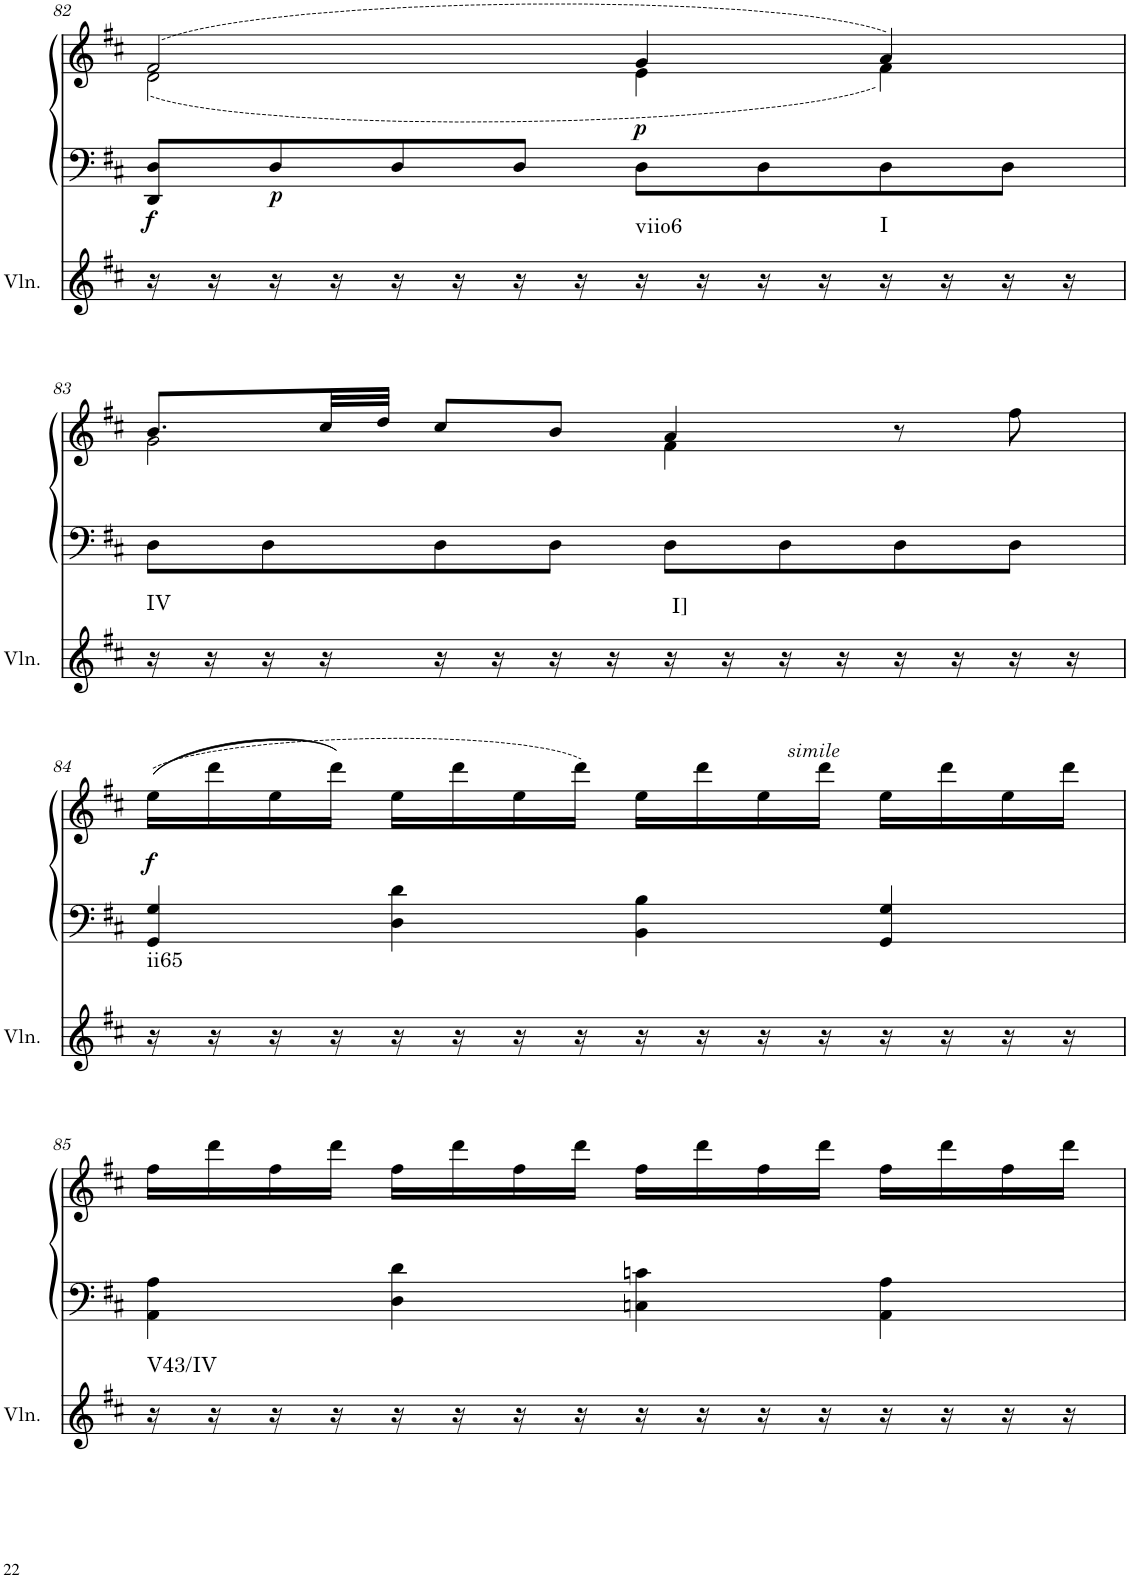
**kern	**harte	**kern	**kern	**dynam
*part2	*part2	*part1	*part1	*part1
*staff3	*	*staff2	*staff1	*staff1/2
*I"Violin	*	*I"unbenannt2	*	*
*I'Vln.	*	*	*	*
!!LO:PB:g=z
*clefG2	*	*clefF4	*clefG2	*
*k[f#c#]	*	*k[f#c#]	*k[f#c#]	*
*M4/4	*	*M4/4	*M4/4	*
=82	=82	=82	=82	=82
*	*	*	*^	*
!	!	!	!	!	!LO:DY:b=2
16r	.	8DD/ 8D/L	(2f#/	(2d\	f
16r	.	.	.	.	.
!	!	!	!	!	!LO:DY:b=2
16r	.	8D/	.	.	p
16r	.	.	.	.	.
16r	.	8D/	.	.	.
16r	.	.	.	.	.
16r	.	8D/J	.	.	.
16r	.	.	.	.	.
!	!LO:H:kt=viio6	!	!	!	!LO:DY:b
16r	N	8D\L	4g/	4e\	p
16r	.	.	.	.	.
16r	.	8D\	.	.	.
16r	.	.	.	.	.
!	!LO:H:kt=I	!	!	!	!
16r	N	8D\	4a/)	4f#\)	.
16r	.	.	.	.	.
16r	.	8D\J	.	.	.
16r	.	.	.	.	.
!!LO:LB:g=z	!!
=83	=83	=83	=83	=83	=83
!	!LO:H:kt=IV	!	!	!	!
16r	N	8D\L	8.b/L	2g\	.
16r	.	.	.	.	.
16r	.	8D\	.	.	.
16r	.	.	32cc#/LL	.	.
.	.	.	32dd/JJJ	.	.
16r	.	8D\	8cc#/L	.	.
16r	.	.	.	.	.
16r	.	8D\J	8b/J	.	.
16r	.	.	.	.	.
!	!LO:H:kt=I]	!	!	!	!
16r	N	8D\L	4a/	4f#\	.
16r	.	.	.	.	.
16r	.	8D\	.	.	.
16r	.	.	.	.	.
16r	.	8D\	8r	4ryy	.
16r	.	.	.	.	.
16r	.	8D\J	8ff#\	.	.
16r	.	.	.	.	.
*	*	*	*v	*v	*
!!LO:LB:g=z
=84	=84	=84	=84	=84
!	!LO:H:kt=ii65	!	!	!LO:DY:b
16r	N	4GG/ 4G/	((16ee\LL	f
16r	.	.	16ddd\	.
16r	.	.	16ee\	.
16r	.	.	16ddd\JJ)	.
16r	.	4D\ 4d\	16ee\LL	.
16r	.	.	16ddd\	.
16r	.	.	16ee\	.
16r	.	.	16ddd\JJ)	.
16r	.	4BB\ 4B\	16ee\LL	.
16r	.	.	16ddd\	.
16r	.	.	16ee\	.
!	!	!	!LO:TX:a:i:t=simile	!
16r	.	.	16ddd\JJ	.
16r	.	4GG/ 4G/	16ee\LL	.
16r	.	.	16ddd\	.
16r	.	.	16ee\	.
16r	.	.	16ddd\JJ	.
!!LO:LB:g=z
=85	=85	=85	=85	=85
!	!LO:H:kt=V43/IV	!	!	!
16r	N	4AA\ 4A\	16ff#\LL	.
16r	.	.	16ddd\	.
16r	.	.	16ff#\	.
16r	.	.	16ddd\JJ	.
16r	.	4D\ 4d\	16ff#\LL	.
16r	.	.	16ddd\	.
16r	.	.	16ff#\	.
16r	.	.	16ddd\JJ	.
16r	.	4Cn\ 4cn\	16ff#\LL	.
16r	.	.	16ddd\	.
16r	.	.	16ff#\	.
16r	.	.	16ddd\JJ	.
16r	.	4AA\ 4A\	16ff#\LL	.
16r	.	.	16ddd\	.
16r	.	.	16ff#\	.
16r	.	.	16ddd\JJ	.
=	=	=	=	=
*-	*-	*-	*-	*-
